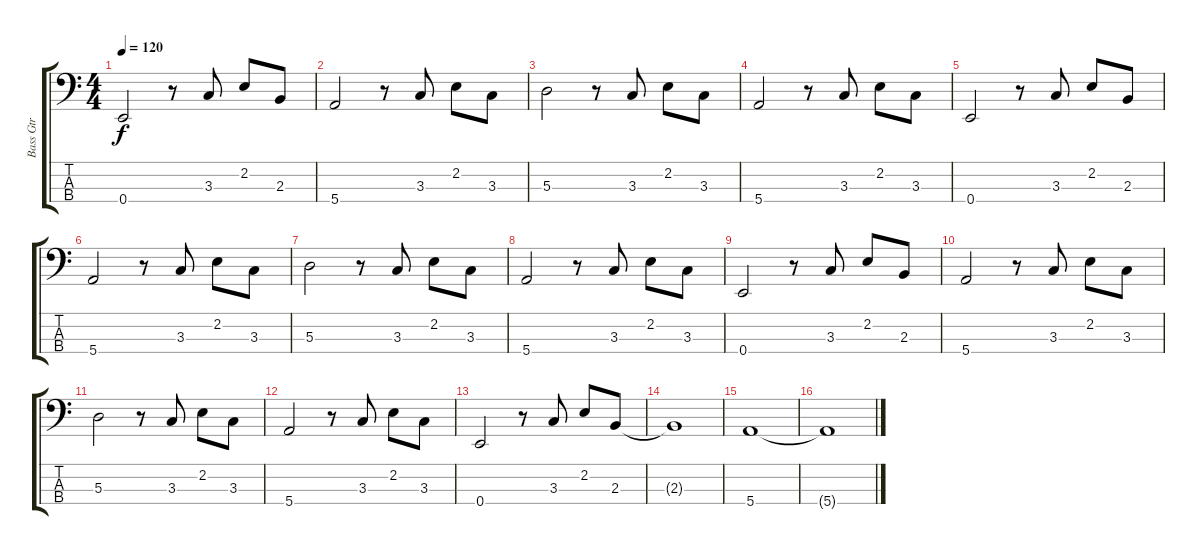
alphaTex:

\track ("Bass Gtr" "Bass Gtr") {instrument electricbassfinger}
\staff {score tabs}
\tuning (G2 D2 A1 E1) {hide}
\ts (4 4)
\tempo 120
\clef f4
\ks c
0.4.2{dy f} r.8 3.3.8 2.2.8 2.3.8 |
5.4.2 r.8 3.3.8 2.2.8 3.3.8 |
5.3.2 r.8 3.3.8 2.2.8 3.3.8 |
5.4.2 r.8 3.3.8 2.2.8 3.3.8 |
0.4.2 r.8 3.3.8 2.2.8 2.3.8 |
5.4.2 r.8 3.3.8 2.2.8 3.3.8 |
5.3.2 r.8 3.3.8 2.2.8 3.3.8 |
5.4.2 r.8 3.3.8 2.2.8 3.3.8 |
0.4.2 r.8 3.3.8 2.2.8 2.3.8 |
5.4.2 r.8 3.3.8 2.2.8 3.3.8 |
5.3.2 r.8 3.3.8 2.2.8 3.3.8 |
5.4.2 r.8 3.3.8 2.2.8 3.3.8 |
0.4.2 r.8 3.3.8 2.2.8 2.3.8 |
2.3{t}.1 |
5.4.1 |
5.4{t}.1
